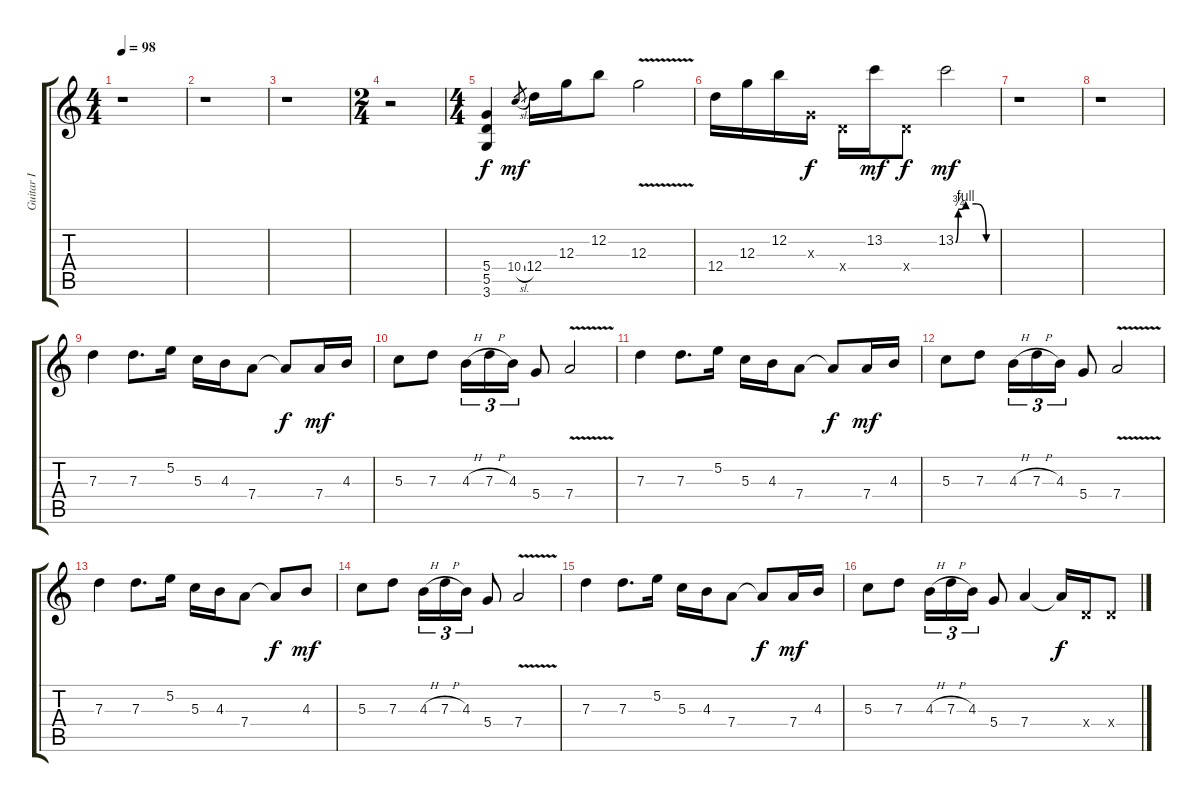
\track ("Guitar I" "Guitar I") {instrument overdrivenguitar}
\staff {score tabs}
\tuning (E4 B3 G3 D3 A2 E2) {hide}
\ts (4 4)
\tempo 98
\clef g2
\ks c
r.1{dy mf} |
r.1 |
r.1 |
\ts (2 4)
r.2 |
\ts (4 4)
(5.4 5.5 3.6).4{dy f} 10.4{sl}.8{gr dy mf} 12.4.16 12.3.16 12.2.8 12.3{v}.2 |
12.4.16 12.3.16 12.2.16 0.3{x}.16{dy f} 0.4{x}.16 13.2.16{dy mf} 0.4{x}.8{dy f} 13.2{be (custom 0 0 4 3 15 4 30 4 45 0 60 0)}.2{dy mf} |
r.1 |
r.1 |
7.3.4 7.3.8{d} 5.2.16 5.3.16 4.3.16 7.4.8 7.4{t}.8{dy f} 7.4.16{dy mf} 4.3.16 |
5.3.8 7.3.8 4.3{h}.16{tu (3 2)} 7.3{h}.16{tu (3 2)} 4.3.16{tu (3 2)} 5.4.8 7.4{v}.2 |
7.3.4 7.3.8{d} 5.2.16 5.3.16 4.3.16 7.4.8 7.4{t}.8{dy f} 7.4.16{dy mf} 4.3.16 |
5.3.8 7.3.8 4.3{h}.16{tu (3 2)} 7.3{h}.16{tu (3 2)} 4.3.16{tu (3 2)} 5.4.8 7.4{v}.2 |
7.3.4 7.3.8{d} 5.2.16 5.3.16 4.3.16 7.4.8 7.4{t}.8{dy f} 4.3.8{dy mf} |
5.3.8 7.3.8 4.3{h}.16{tu (3 2)} 7.3{h}.16{tu (3 2)} 4.3.16{tu (3 2)} 5.4.8 7.4{v}.2 |
7.3.4 7.3.8{d} 5.2.16 5.3.16 4.3.16 7.4.8 7.4{t}.8{dy f} 7.4.16{dy mf} 4.3.16 |
5.3.8 7.3.8 4.3{h}.16{tu (3 2)} 7.3{h}.16{tu (3 2)} 4.3.16{tu (3 2)} 5.4.8 7.4.4 7.4{t}.16{dy f} 0.4{x}.16 0.4{x}.8
